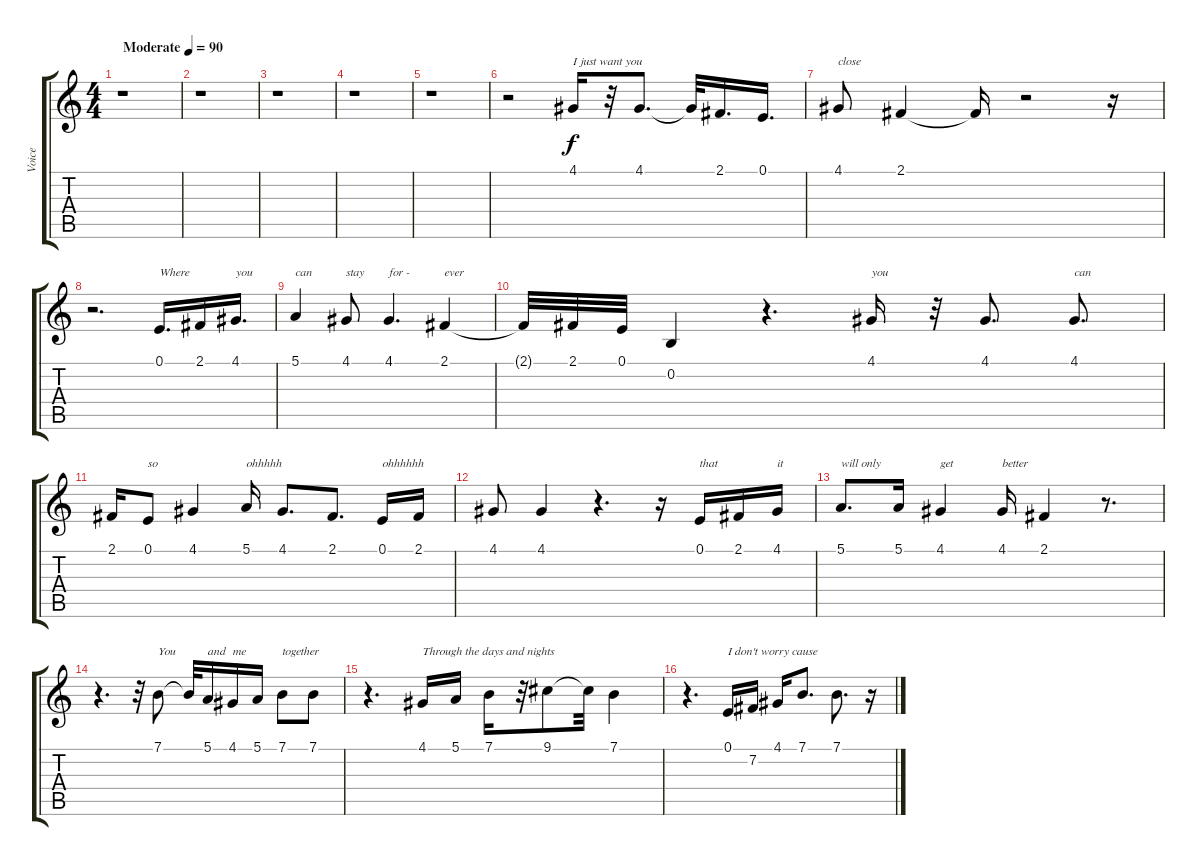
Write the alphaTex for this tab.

\track ("Voice" "Voice") {instrument synthstrings1}
\staff {score tabs}
\tuning (E4 B3 G3 D3 A2 E2) {hide}
\ts (4 4)
\tempo (90 "Moderate")
\clef g2
\ks c
r.1{dy f instrument synthstrings1} |
r.1 |
r.1 |
r.1 |
r.1 |
r.2 4.1.16{txt "I just want you"} r.32 4.1.8{d} 4.1{t}.32 2.1.16{d} 0.1.16{d} |
4.1.8{txt "close"} 2.1.4 2.1{t}.16 r.2 r.16 |
r.2{d} 0.1.16{d txt "Where"} 2.1.16 4.1.16{d txt "you"} |
5.1.4{txt "can"} 4.1.8{txt "stay"} 4.1.4{d txt "for -"} 2.1.4{txt "ever"} |
2.1{t}.32 2.1.32 0.1.32 0.2.4 r.4{d} 4.1.16{txt "you"} r.32 4.1.8{d} 4.1.8{d txt "can"} |
2.1.16 0.1.8{txt "so"} 4.1.4 5.1.16{txt "ohhhhh"} 4.1.8{d} 2.1.8{d} 0.1.16{txt "ohhhhhh"} 2.1.16 |
4.1.8 4.1.4 r.4{d} r.16 0.1.16{txt "that"} 2.1.16 4.1.16{txt "it"} |
5.1.8{d txt "will only"} 5.1.16 4.1.4{txt "get"} 4.1.16{txt "better"} 2.1.4 r.8{d} |
r.4{d} r.32 7.1.8{txt "You"} 7.1{t}.32 5.1.16{txt "and"} 4.1.16{txt "me"} 5.1.16 7.1.8{txt "together"} 7.1.8 |
r.4{d} 4.1.16{txt "Through the days and nights"} 5.1.16 7.1.16 r.32 9.1.8 9.1{t}.32 7.1.4 |
r.4{d} 0.1.16{txt "I don't worry cause"} 7.2.16 4.1.16 7.1.8{d} 7.1.8{d} r.16
